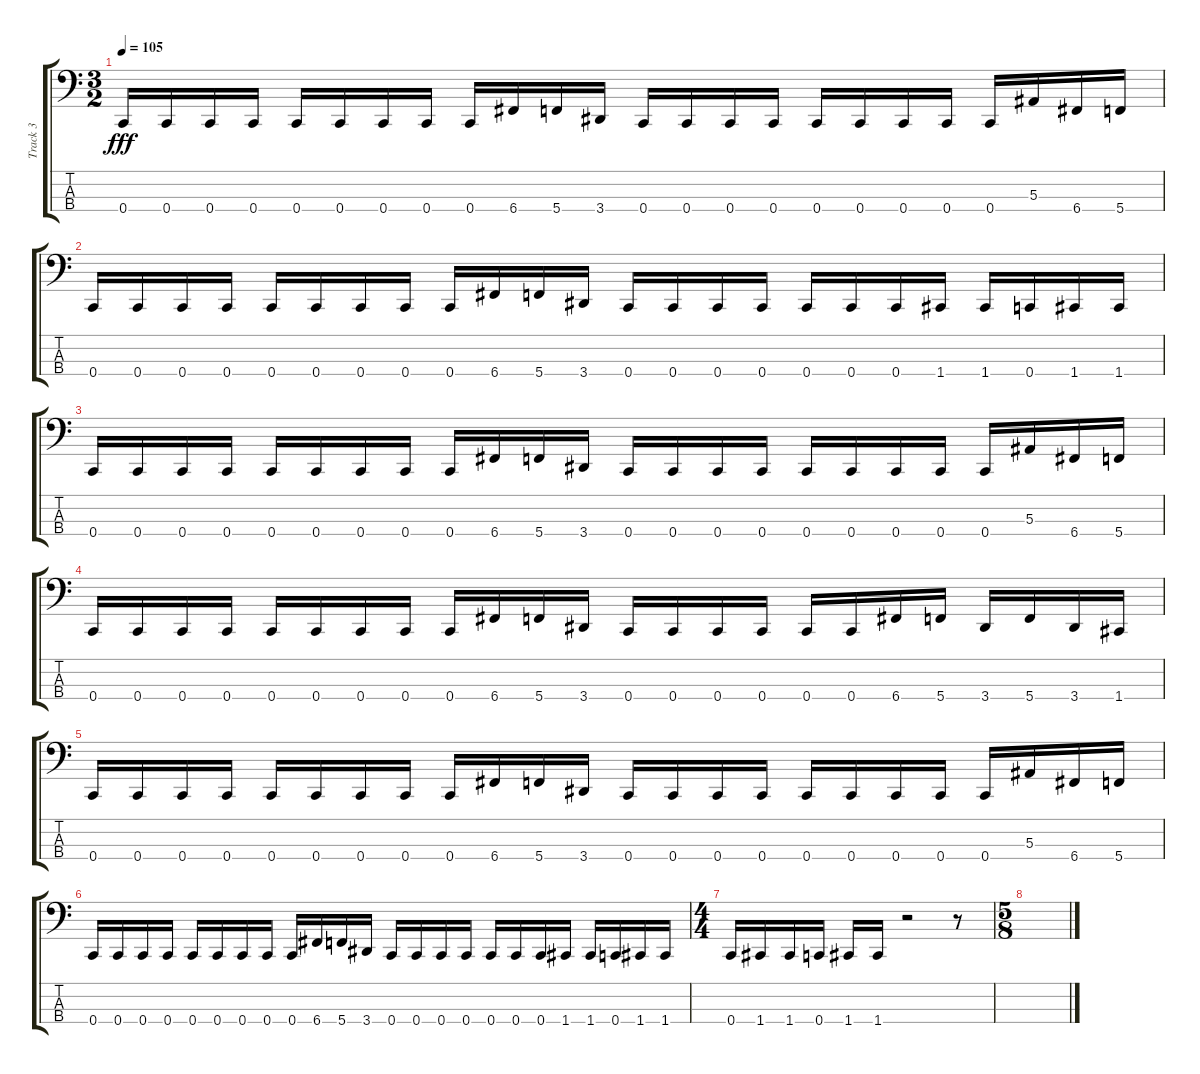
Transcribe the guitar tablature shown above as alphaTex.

\track ("Track 3" "Track 3") {instrument electricbasspick}
\staff {score tabs}
\tuning (Eb2 Bb1 F1 C1) {hide}
\ts (3 2)
\tempo 105
\clef f4
\ks c
0.4.16{dy fff} 0.4.16 0.4.16 0.4.16 0.4.16 0.4.16 0.4.16 0.4.16 0.4.16 6.4.16 5.4.16 3.4.16 0.4.16 0.4.16 0.4.16 0.4.16 0.4.16 0.4.16 0.4.16 0.4.16 0.4.16 5.3.16 6.4.16 5.4.16 |
0.4.16 0.4.16 0.4.16 0.4.16 0.4.16 0.4.16 0.4.16 0.4.16 0.4.16 6.4.16 5.4.16 3.4.16 0.4.16 0.4.16 0.4.16 0.4.16 0.4.16 0.4.16 0.4.16 1.4.16 1.4.16 0.4.16 1.4.16 1.4.16 |
0.4.16 0.4.16 0.4.16 0.4.16 0.4.16 0.4.16 0.4.16 0.4.16 0.4.16 6.4.16 5.4.16 3.4.16 0.4.16 0.4.16 0.4.16 0.4.16 0.4.16 0.4.16 0.4.16 0.4.16 0.4.16 5.3.16 6.4.16 5.4.16 |
0.4.16 0.4.16 0.4.16 0.4.16 0.4.16 0.4.16 0.4.16 0.4.16 0.4.16 6.4.16 5.4.16 3.4.16 0.4.16 0.4.16 0.4.16 0.4.16 0.4.16 0.4.16 6.4.16 5.4.16 3.4.16 5.4.16 3.4.16 1.4.16 |
0.4.16 0.4.16 0.4.16 0.4.16 0.4.16 0.4.16 0.4.16 0.4.16 0.4.16 6.4.16 5.4.16 3.4.16 0.4.16 0.4.16 0.4.16 0.4.16 0.4.16 0.4.16 0.4.16 0.4.16 0.4.16 5.3.16 6.4.16 5.4.16 |
0.4.16 0.4.16 0.4.16 0.4.16 0.4.16 0.4.16 0.4.16 0.4.16 0.4.16 6.4.16 5.4.16 3.4.16 0.4.16 0.4.16 0.4.16 0.4.16 0.4.16 0.4.16 0.4.16 1.4.16 1.4.16 0.4.16 1.4.16 1.4.16 |
\ts (4 4)
0.4.16 1.4.16 1.4.16 0.4.16 1.4.16 1.4.16 r.2 r.8 |
\ts (5 8)
